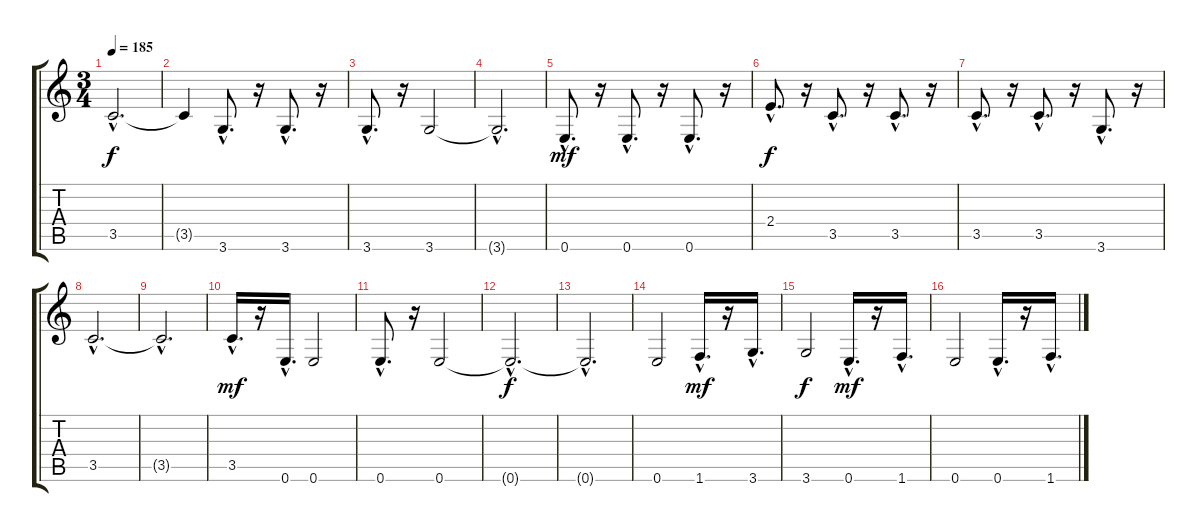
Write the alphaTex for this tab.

\track "" {instrument overdrivenguitar}
\staff {score tabs}
\tuning (E4 B3 G3 D3 A2 E2) {hide}
\ts (3 4)
\tempo 185
\clef g2
\ks c
3.5{hac}.2{d dy f} |
3.5{t}.4 3.6{hac}.8{d} r.16 3.6{hac}.8{d} r.16 |
3.6{hac}.8{d} r.16 3.6.2 |
3.6{hac t}.2{d} |
0.6{hac}.8{d dy mf} r.16 0.6{hac}.8{d} r.16 0.6{hac}.8{d} r.16 |
2.4{hac}.8{d dy f} r.16 3.5{hac}.8{d} r.16 3.5{hac}.8{d} r.16 |
3.5{hac}.8{d} r.16 3.5{hac}.8{d} r.16 3.6{hac}.8{d} r.16 |
3.5{hac}.2{d} |
3.5{hac t}.2{d} |
3.5{hac}.16{d dy mf} r.16 0.6{hac}.16{d} 0.6.2 |
0.6{hac}.8{d} r.16 0.6.2 |
0.6{hac t}.2{d dy f} |
0.6{hac t}.2{d} |
0.6.2 1.6{hac}.16{d dy mf} r.16 3.6{hac}.16{d} |
3.6.2{dy f} 0.6{hac}.16{d dy mf} r.16 1.6{hac}.16{d} |
0.6.2 0.6{hac}.16{d} r.16 1.6{hac}.16{d}
